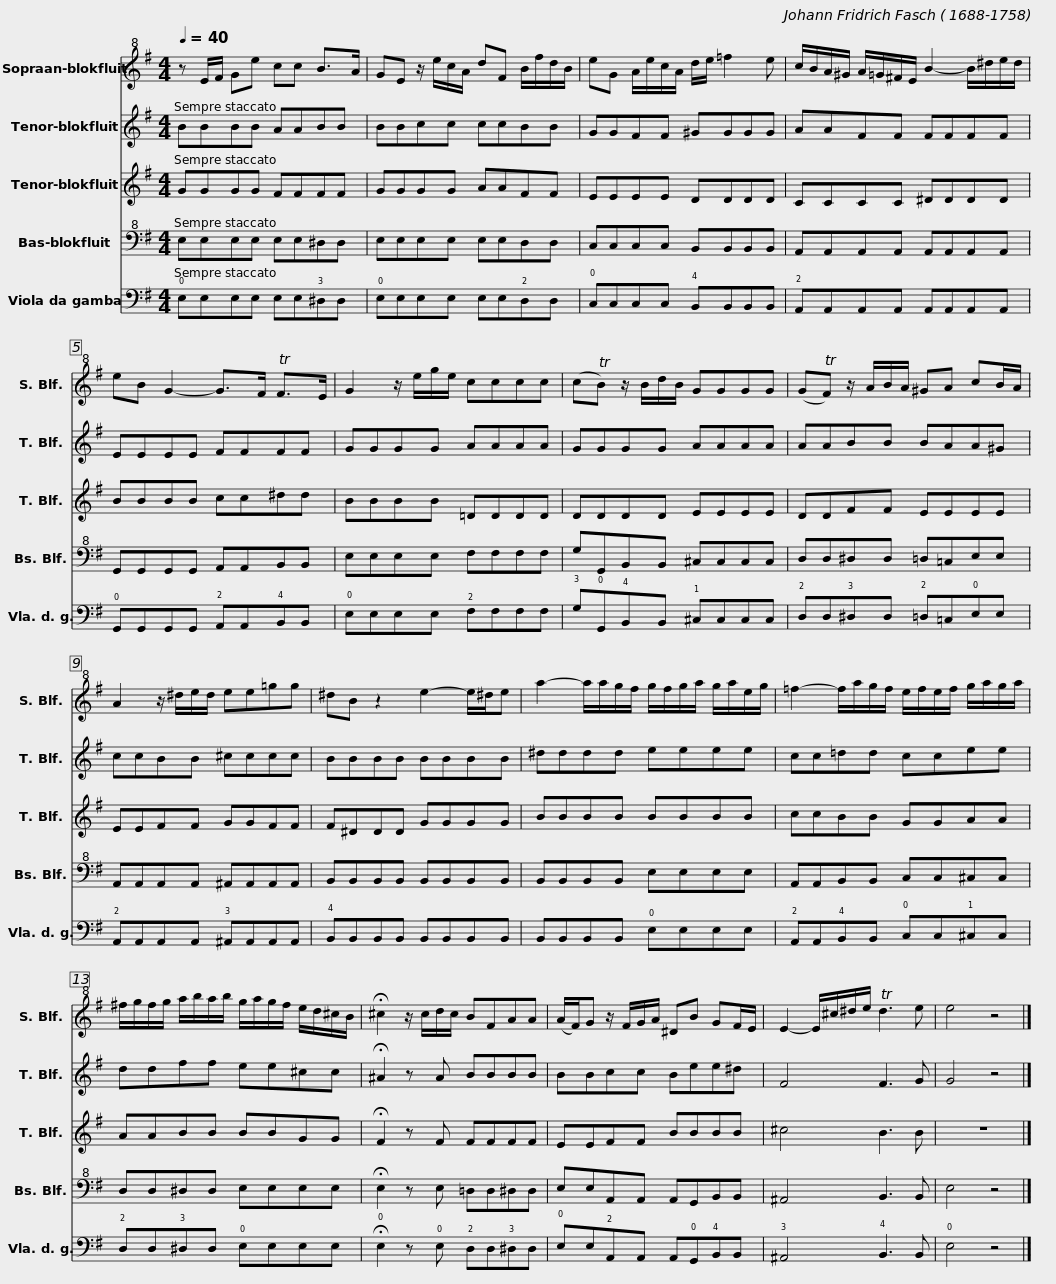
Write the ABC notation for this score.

X:1
%%score 1 2 3 4 5
L:1/8
Q:1/4=40
M:4/4
I:linebreak $
K:G
V:1 treble+8
V:2 treble
V:3 treble
V:4 bass+8
V:5 bass
V:1
 z E/F/ Ge cc B>A | GE z/ e/c/A/ dF B/f/d/B/ | eG A/e/c/A/ d/e/ =f2 e |$ c/B/A/^G/ A/=G/^F/E/ B2- B/^d/e/d/ | eB G2- G>F TF>E | %5
 G2 z/ e/g/e/ cccc |$ (cTB) z/ B/d/B/ GGGG | (GTF) z/ A/B/A/ ^GA cB/A/ | A2 z/ ^d/e/d/ ee=gg |$ ^dB z2 e2- e/^d/e | %10
 a2- a/a/g/f/ g/f/g/a/ g/a/e/g/ |$ =f2- f/a/g/f/ e/f/e/f/ g/a/g/a/ | ^f/g/f/g/ a/b/a/b/ g/a/g/f/ e/d/^c/B/ |$ !fermata!^c2 z/ c/d/c/ BFAA | (A/F/)G z/ F/G/A/ ^DB GF/E/ | %15
 E2- E/^c/^d/e/ Td3 e | e4 z4 |] %17
V:2
 BBBB AABB | BBcc ccBB | GGFF ^GGGG |$ AAFF FFFF | EEEE FFFF | %5
 GGGG AAAA |$ GGGG AAAA | AABB BAA^G | ccBB ^cccc |$ BBBB BBBB | %10
 ^dddd eeee |$ cc=dd ccee | ddff ee^cc |$ !fermata!^A2 z A BBBB | BBcc Bee^d | %15
 F4 F3 G | G4 z4 |] %17
V:3
 GGGG FFFF | GGGG AAFF | EEEE DDDD |$ CCCC ^DDDD | BBBB cc^dd | %5
 BBBB =DDDD |$ DDDD EEEE | DDFF EEEE | EEFF GGFF |$ F^DDD GGGG | %10
 BBBB BBBB |$ ccBB GGAA | AABB BBGG |$ !fermata!F2 z F FFFF | EEFF BBBB | %15
 ^c4 B3 B | z8 |] %17
V:4
 E,E,E,E, E,E,^D,D, | E,E,E,E, E,E,D,D, | C,C,C,C, B,,B,,B,,B,, |$ A,,A,,A,,A,, A,,A,,A,,A,, | G,,G,,G,,G,, A,,A,,B,,B,, | %5
 E,E,E,E, F,F,F,F, |$ G,G,,B,,B,, ^C,C,C,C, | D,D,^D,D, =D,=C,E,E, | A,,A,,A,,A,, ^A,,A,,A,,A,, |$ B,,B,,B,,B,, B,,B,,B,,B,, | %10
 B,,B,,B,,B,, E,E,E,E, |$ A,,A,,B,,B,, C,C,^C,C, | D,D,^D,D, E,E,E,E, |$ !fermata!E,2 z E, =D,D,^D,D, | E,E,A,,A,, A,,G,,B,,B,, | %15
 ^A,,4 B,,3 B,, | E,4 z4 |] %17
V:5
 !0!E,E,E,E, E,E,!3!^D,D, | !0!E,E,E,E, E,E,!2!D,D, | !0!C,C,C,C, !4!B,,B,,B,,B,, |$ !2!A,,A,,A,,A,, A,,A,,A,,A,, | !0!G,,G,,G,,G,, !2!A,,A,,!4!B,,B,, | %5
 !0!E,E,E,E, !2!F,F,F,F, |$ !3!G,!0!G,,!4!B,,B,, !1!^C,C,C,C, | !2!D,D,!3!^D,D, !2!=D,=C,!0!E,E, | !2!A,,A,,A,,A,, !3!^A,,A,,A,,A,, |$ !4!B,,B,,B,,B,, B,,B,,B,,B,, | %10
 B,,B,,B,,B,, !0!E,E,E,E, |$ !2!A,,A,,!4!B,,B,, !0!C,C,!1!^C,C, | !2!D,D,!3!^D,D, !0!E,E,E,E, |$ !fermata!!0!E,2 z !0!E, !2!D,D,!3!^D,D, | !0!E,E,!2!A,,A,, A,,!0!G,,!4!B,,B,, | %15
 !3!^A,,4 !4!B,,3 B,, | !0!E,4 z4 |] %17
